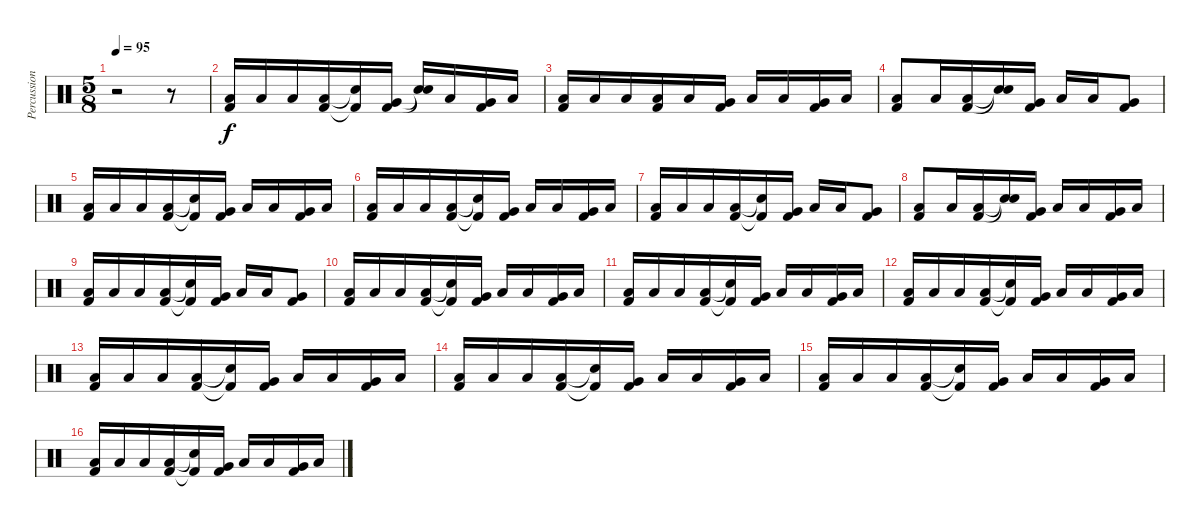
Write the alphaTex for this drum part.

\track ("Percussion" "Percussion") {instrument percussion}
\staff {score}
\articulation defaults
\ts (5 8)
\tempo 95
\clef neutral
\ks c
r.2{dy f} r.8 |
("Low Floor Tom (hit)" "Kick (hit) 2").16 "Low Tom (hit)".16 "Low Tom (hit)".16 ("Low Floor Tom (hit)" "Kick (hit) 2").16 ("Snare (hit)"{t} "Kick (hit) 2"{t}).16 ("Very Low Tom (hit)" "Kick (hit) 2").16 ("Snare (hit)"{t} "Snare (hit)"{t}).16 "Low Tom (hit)".16 ("Very Low Tom (hit)" "Kick (hit) 2").16 "Low Tom (hit)".16 |
("Low Floor Tom (hit)" "Kick (hit) 2").16 "Low Tom (hit)".16 "Low Tom (hit)".16 ("Low Floor Tom (hit)" "Kick (hit) 2").16 "Low Tom (hit)".16 ("Very Low Tom (hit)" "Kick (hit) 2").16 "Low Tom (hit)".16 "Low Tom (hit)".16 ("Very Low Tom (hit)" "Kick (hit) 2").16 "Low Tom (hit)".16 |
("Low Floor Tom (hit)" "Kick (hit) 2").8 "Low Tom (hit)".16 ("Low Floor Tom (hit)" "Kick (hit) 2").16 ("Snare (hit)"{t} "Snare (hit)"{t}).16 ("Very Low Tom (hit)" "Kick (hit) 2").16 "Low Tom (hit)".16 "Low Tom (hit)".16 ("Very Low Tom (hit)" "Kick (hit) 2").8 |
("Low Floor Tom (hit)" "Kick (hit) 2").16 "Low Tom (hit)".16 "Low Tom (hit)".16 ("Low Floor Tom (hit)" "Kick (hit) 2").16 ("Snare (hit)"{t} "Kick (hit) 2"{t}).16 ("Very Low Tom (hit)" "Kick (hit) 2").16 "Low Tom (hit)".16 "Low Tom (hit)".16 ("Very Low Tom (hit)" "Kick (hit) 2").16 "Low Tom (hit)".16 |
("Low Floor Tom (hit)" "Kick (hit) 2").16 "Low Tom (hit)".16 "Low Tom (hit)".16 ("Low Floor Tom (hit)" "Kick (hit) 2").16 ("Snare (hit)"{t} "Kick (hit) 2"{t}).16 ("Very Low Tom (hit)" "Kick (hit) 2").16 "Low Tom (hit)".16 "Low Tom (hit)".16 ("Very Low Tom (hit)" "Kick (hit) 2").16 "Low Tom (hit)".16 |
("Low Floor Tom (hit)" "Kick (hit) 2").16 "Low Tom (hit)".16 "Low Tom (hit)".16 ("Low Floor Tom (hit)" "Kick (hit) 2").16 ("Snare (hit)"{t} "Kick (hit) 2"{t}).16 ("Very Low Tom (hit)" "Kick (hit) 2").16 "Low Tom (hit)".16 "Low Tom (hit)".16 ("Very Low Tom (hit)" "Kick (hit) 2").8 |
("Low Floor Tom (hit)" "Kick (hit) 2").8 "Low Tom (hit)".16 ("Low Floor Tom (hit)" "Kick (hit) 2").16 ("Snare (hit)"{t} "Snare (hit)"{t}).16 ("Very Low Tom (hit)" "Kick (hit) 2").16 "Low Tom (hit)".16 "Low Tom (hit)".16 ("Very Low Tom (hit)" "Kick (hit) 2").16 "Low Tom (hit)".16 |
("Low Floor Tom (hit)" "Kick (hit) 2").16 "Low Tom (hit)".16 "Low Tom (hit)".16 ("Low Floor Tom (hit)" "Kick (hit) 2").16 ("Snare (hit)"{t} "Kick (hit) 2"{t}).16 ("Very Low Tom (hit)" "Kick (hit) 2").16 "Low Tom (hit)".16 "Low Tom (hit)".16 ("Very Low Tom (hit)" "Kick (hit) 2").8 |
("Low Floor Tom (hit)" "Kick (hit) 2").16 "Low Tom (hit)".16 "Low Tom (hit)".16 ("Low Floor Tom (hit)" "Kick (hit) 2").16 ("Snare (hit)"{t} "Kick (hit) 2"{t}).16 ("Very Low Tom (hit)" "Kick (hit) 2").16 "Low Tom (hit)".16 "Low Tom (hit)".16 ("Very Low Tom (hit)" "Kick (hit) 2").16 "Low Tom (hit)".16 |
("Low Floor Tom (hit)" "Kick (hit) 2").16 "Low Tom (hit)".16 "Low Tom (hit)".16 ("Low Floor Tom (hit)" "Kick (hit) 2").16 ("Snare (hit)"{t} "Kick (hit) 2"{t}).16 ("Very Low Tom (hit)" "Kick (hit) 2").16 "Low Tom (hit)".16 "Low Tom (hit)".16 ("Very Low Tom (hit)" "Kick (hit) 2").16 "Low Tom (hit)".16 |
("Low Floor Tom (hit)" "Kick (hit) 2").16 "Low Tom (hit)".16 "Low Tom (hit)".16 ("Low Floor Tom (hit)" "Kick (hit) 2").16 ("Snare (hit)"{t} "Kick (hit) 2"{t}).16 ("Very Low Tom (hit)" "Kick (hit) 2").16 "Low Tom (hit)".16 "Low Tom (hit)".16 ("Very Low Tom (hit)" "Kick (hit) 2").16 "Low Tom (hit)".16 |
("Low Floor Tom (hit)" "Kick (hit) 2").16 "Low Tom (hit)".16 "Low Tom (hit)".16 ("Low Floor Tom (hit)" "Kick (hit) 2").16 ("Snare (hit)"{t} "Kick (hit) 2"{t}).16 ("Very Low Tom (hit)" "Kick (hit) 2").16 "Low Tom (hit)".16 "Low Tom (hit)".16 ("Very Low Tom (hit)" "Kick (hit) 2").16 "Low Tom (hit)".16 |
("Low Floor Tom (hit)" "Kick (hit) 2").16 "Low Tom (hit)".16 "Low Tom (hit)".16 ("Low Floor Tom (hit)" "Kick (hit) 2").16 ("Snare (hit)"{t} "Kick (hit) 2"{t}).16 ("Very Low Tom (hit)" "Kick (hit) 2").16 "Low Tom (hit)".16 "Low Tom (hit)".16 ("Very Low Tom (hit)" "Kick (hit) 2").16 "Low Tom (hit)".16 |
("Low Floor Tom (hit)" "Kick (hit) 2").16 "Low Tom (hit)".16 "Low Tom (hit)".16 ("Low Floor Tom (hit)" "Kick (hit) 2").16 ("Snare (hit)"{t} "Kick (hit) 2"{t}).16 ("Very Low Tom (hit)" "Kick (hit) 2").16 "Low Tom (hit)".16 "Low Tom (hit)".16 ("Very Low Tom (hit)" "Kick (hit) 2").16 "Low Tom (hit)".16 |
("Low Floor Tom (hit)" "Kick (hit) 2").16 "Low Tom (hit)".16 "Low Tom (hit)".16 ("Low Floor Tom (hit)" "Kick (hit) 2").16 ("Snare (hit)"{t} "Kick (hit) 2"{t}).16 ("Very Low Tom (hit)" "Kick (hit) 2").16 "Low Tom (hit)".16 "Low Tom (hit)".16 ("Very Low Tom (hit)" "Kick (hit) 2").16 "Low Tom (hit)".16
